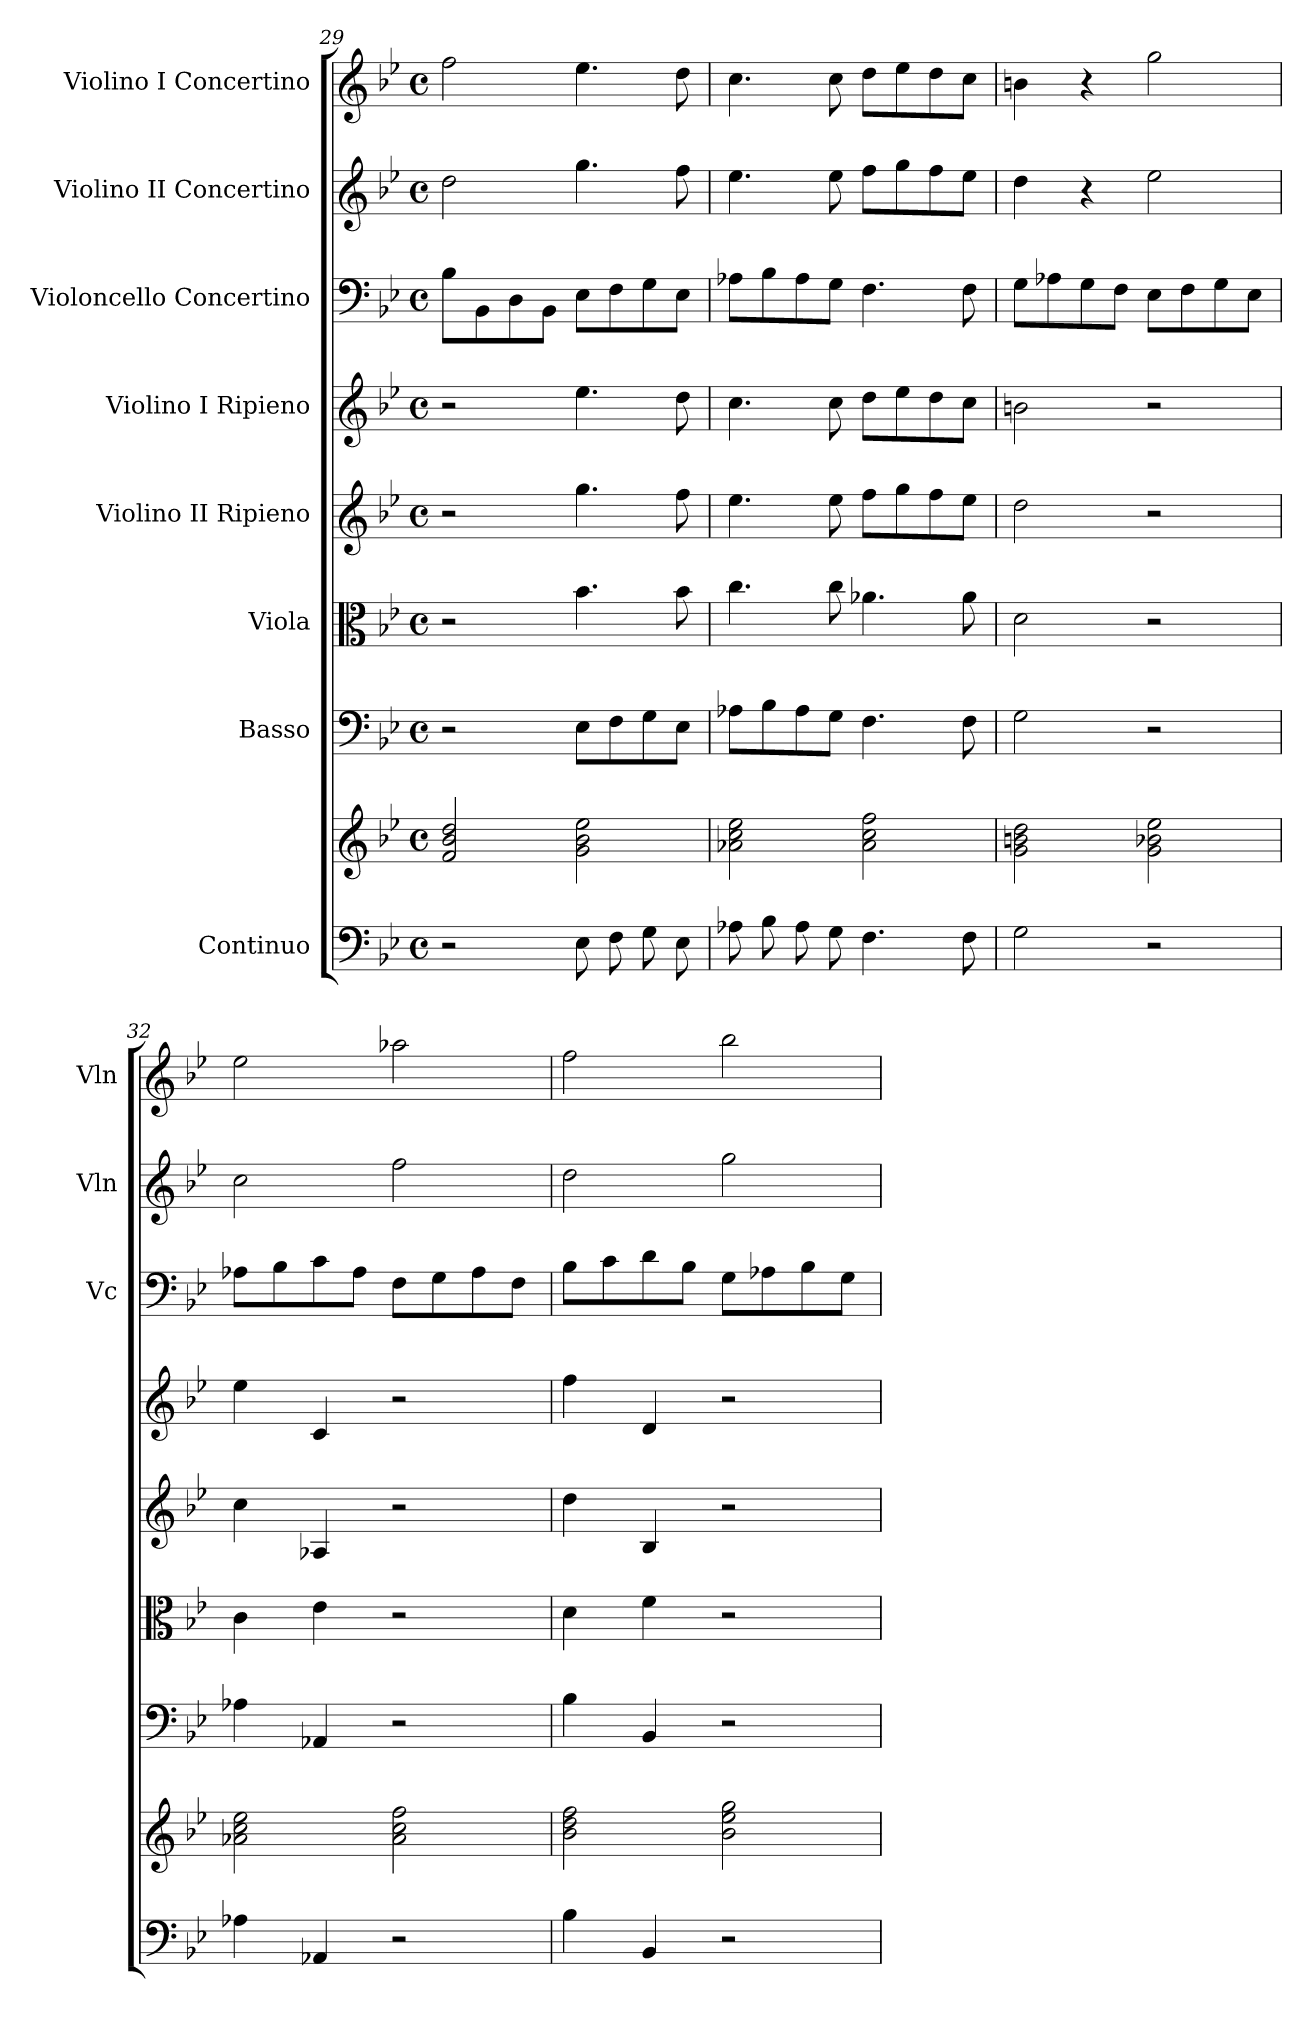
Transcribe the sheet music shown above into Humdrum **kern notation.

**kern	**kern	**kern	**kern	**kern	**kern	**kern	**kern	**kern
*part8	*part8	*part7	*part6	*part5	*part4	*part3	*part2	*part1
*staff9	*staff8	*staff7	*staff6	*staff5	*staff4	*staff3	*staff2	*staff1
*I"Continuo	*	*I"Basso	*I"Viola	*I"Violino II Ripieno	*I"Violino I Ripieno	*I"Violoncello Concertino	*I"Violino II Concertino	*I"Violino I Concertino
*	*	*	*	*	*	*I'Vc	*I'Vln	*I'Vln
!!LO:PB:g=z
*clefF4	*clefG2	*clefF4	*clefC3	*clefG2	*clefG2	*clefF4	*clefG2	*clefG2
*k[b-e-]	*k[b-e-]	*k[b-e-]	*k[b-e-]	*k[b-e-]	*k[b-e-]	*k[b-e-]	*k[b-e-]	*k[b-e-]
*M4/4	*M4/4	*M4/4	*M4/4	*M4/4	*M4/4	*M4/4	*M4/4	*M4/4
*met(c)	*met(c)	*met(c)	*met(c)	*met(c)	*met(c)	*met(c)	*met(c)	*met(c)
=29	=29	=29	=29	=29	=29	=29	=29	=29
2r	2f/ 2b-/ 2dd/	2r	2r	2r	2r	8B-\L	2dd\	2ff\
.	.	.	.	.	.	8BB-\	.	.
.	.	.	.	.	.	8D\	.	.
.	.	.	.	.	.	8BB-\J	.	.
8E-\	2g\ 2b-\ 2ee-\	8E-\L	4.b-\	4.gg\	4.ee-\	8E-\L	4.gg\	4.ee-\
8F\	.	8F\	.	.	.	8F\	.	.
8G\	.	8G\	.	.	.	8G\	.	.
8E-\	.	8E-\J	8b-\	8ff\	8dd\	8E-\J	8ff\	8dd\
=30	=30	=30	=30	=30	=30	=30	=30	=30
8A-X\	2a-X\ 2cc\ 2ee-\	8A-X\L	4.cc\	4.ee-\	4.cc\	8A-X\L	4.ee-\	4.cc\
8B-\	.	8B-\	.	.	.	8B-\	.	.
8A-\	.	8A-\	.	.	.	8A-\	.	.
8G\	.	8G\J	8cc\	8ee-\	8cc\	8G\J	8ee-\	8cc\
4.F\	2a-\ 2cc\ 2ff\	4.F\	4.a-X\	8ff\L	8dd\L	4.F\	8ff\L	8dd\L
.	.	.	.	8gg\	8ee-\	.	8gg\	8ee-\
.	.	.	.	8ff\	8dd\	.	8ff\	8dd\
8F\	.	8F\	8a-\	8ee-\J	8cc\J	8F\	8ee-\J	8cc\J
=31	=31	=31	=31	=31	=31	=31	=31	=31
2G\	2g\ 2bn\ 2dd\	2G\	2d\	2dd\	2bn\	8G\L	4dd\	4bn\
.	.	.	.	.	.	8A-X\	.	.
.	.	.	.	.	.	8G\	4r	4r
.	.	.	.	.	.	8F\J	.	.
2r	2g\ 2b-X\ 2ee-\	2r	2r	2r	2r	8E-\L	2ee-\	2gg\
.	.	.	.	.	.	8F\	.	.
.	.	.	.	.	.	8G\	.	.
.	.	.	.	.	.	8E-\J	.	.
=32	=32	=32	=32	=32	=32	=32	=32	=32
4A-X\	2a-X\ 2cc\ 2ee-\	4A-X\	4c\	4cc\	4ee-\	8A-X\L	2cc\	2ee-\
.	.	.	.	.	.	8B-\	.	.
4AA-X/	.	4AA-X/	4e-\	4A-X/	4c/	8c\	.	.
.	.	.	.	.	.	8A-\J	.	.
2r	2a-\ 2cc\ 2ff\	2r	2r	2r	2r	8F\L	2ff\	2aa-X\
.	.	.	.	.	.	8G\	.	.
.	.	.	.	.	.	8A-\	.	.
.	.	.	.	.	.	8F\J	.	.
=33	=33	=33	=33	=33	=33	=33	=33	=33
4B-\	2b-\ 2dd\ 2ff\	4B-\	4d\	4dd\	4ff\	8B-\L	2dd\	2ff\
.	.	.	.	.	.	8c\	.	.
4BB-/	.	4BB-/	4f\	4B-/	4d/	8d\	.	.
.	.	.	.	.	.	8B-\J	.	.
2r	2b-\ 2ee-\ 2gg\	2r	2r	2r	2r	8G\L	2gg\	2bb-\
.	.	.	.	.	.	8A-X\	.	.
.	.	.	.	.	.	8B-\	.	.
.	.	.	.	.	.	8G\J	.	.
=	=	=	=	=	=	=	=	=
*-	*-	*-	*-	*-	*-	*-	*-	*-
